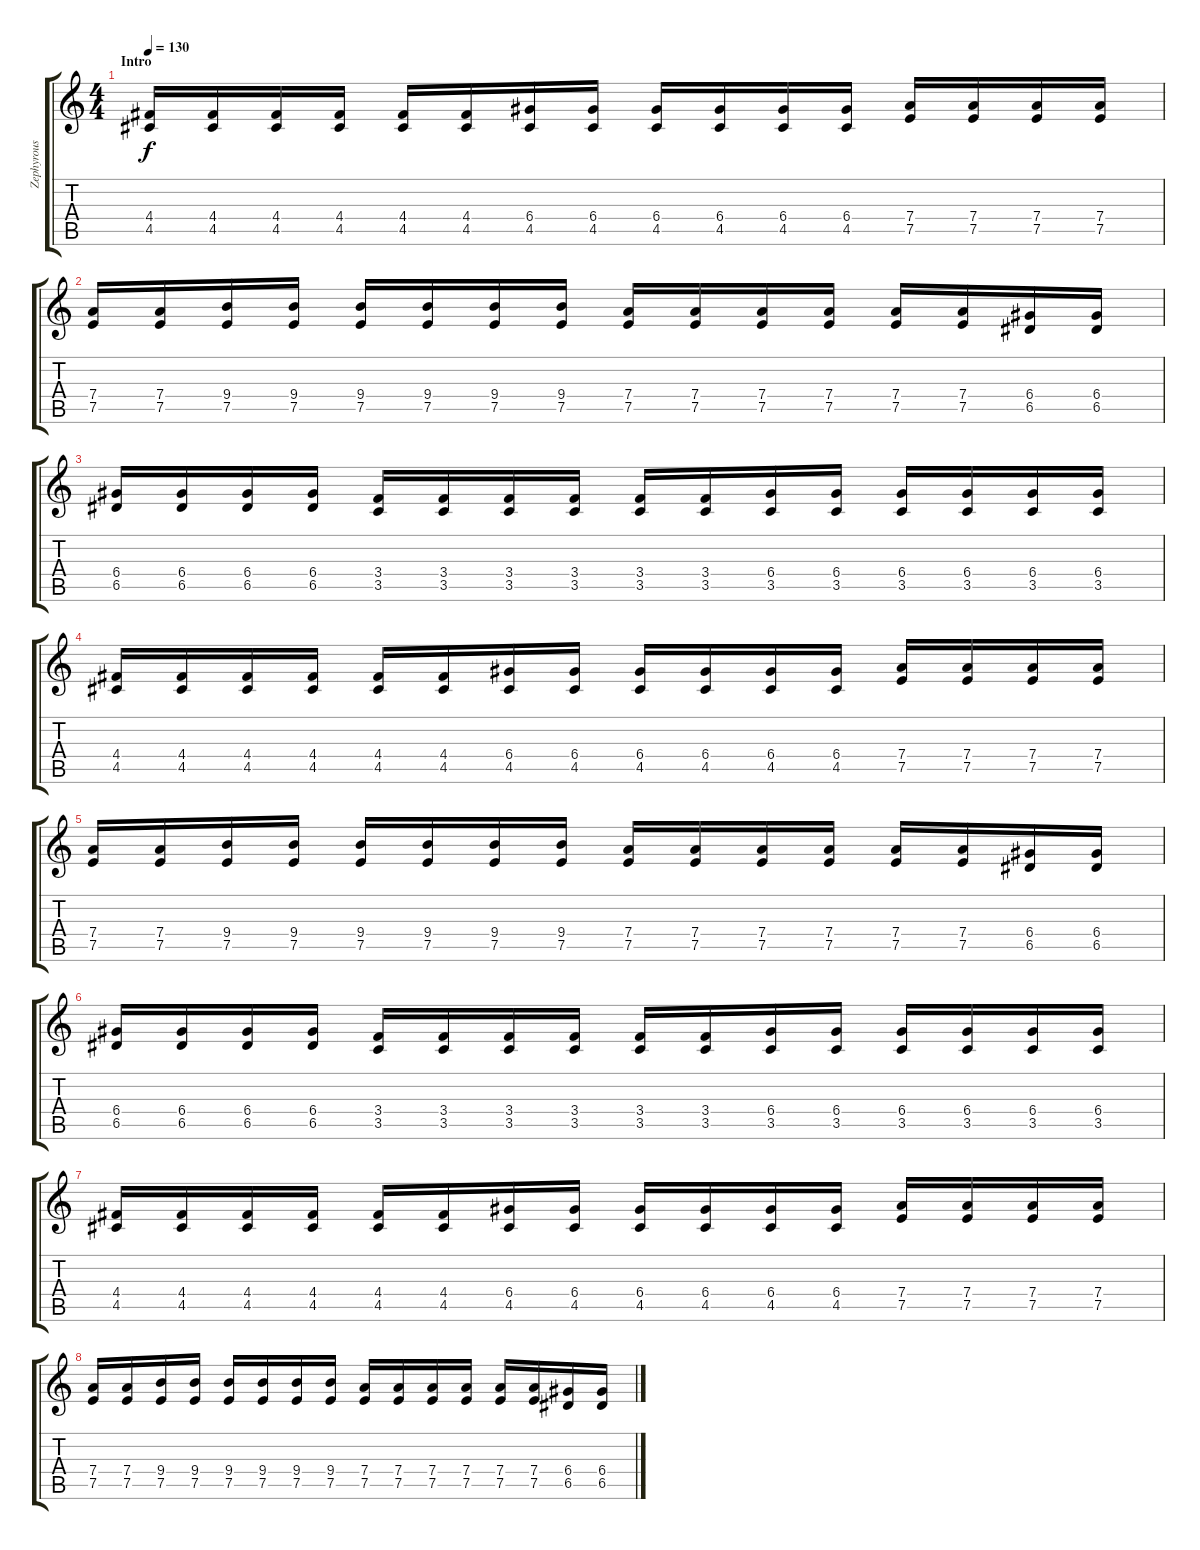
\track ("Zephyrous" "Zephyrous") {instrument overdrivenguitar}
\staff {score tabs}
\tuning (E4 B3 G3 D3 A2 E2) {hide}
\ts (4 4)
\section ("" "Intro")
\tempo 130
\clef g2
\ks c
(4.4 4.5).16{dy f instrument overdrivenguitar} (4.4 4.5).16 (4.4 4.5).16 (4.4 4.5).16 (4.4 4.5).16 (4.4 4.5).16 (6.4 4.5).16 (6.4 4.5).16 (6.4 4.5).16 (6.4 4.5).16 (6.4 4.5).16 (6.4 4.5).16 (7.4 7.5).16 (7.4 7.5).16 (7.4 7.5).16 (7.4 7.5).16 |
(7.4 7.5).16 (7.4 7.5).16 (9.4 7.5).16 (9.4 7.5).16 (9.4 7.5).16 (9.4 7.5).16 (9.4 7.5).16 (9.4 7.5).16 (7.4 7.5).16 (7.4 7.5).16 (7.4 7.5).16 (7.4 7.5).16 (7.4 7.5).16 (7.4 7.5).16 (6.4 6.5).16 (6.4 6.5).16 |
(6.4 6.5).16 (6.4 6.5).16 (6.4 6.5).16 (6.4 6.5).16 (3.4 3.5).16 (3.4 3.5).16 (3.4 3.5).16 (3.4 3.5).16 (3.4 3.5).16 (3.4 3.5).16 (6.4 3.5).16 (6.4 3.5).16 (6.4 3.5).16 (6.4 3.5).16 (6.4 3.5).16 (6.4 3.5).16 |
(4.4 4.5).16 (4.4 4.5).16 (4.4 4.5).16 (4.4 4.5).16 (4.4 4.5).16 (4.4 4.5).16 (6.4 4.5).16 (6.4 4.5).16 (6.4 4.5).16 (6.4 4.5).16 (6.4 4.5).16 (6.4 4.5).16 (7.4 7.5).16 (7.4 7.5).16 (7.4 7.5).16 (7.4 7.5).16 |
(7.4 7.5).16 (7.4 7.5).16 (9.4 7.5).16 (9.4 7.5).16 (9.4 7.5).16 (9.4 7.5).16 (9.4 7.5).16 (9.4 7.5).16 (7.4 7.5).16 (7.4 7.5).16 (7.4 7.5).16 (7.4 7.5).16 (7.4 7.5).16 (7.4 7.5).16 (6.4 6.5).16 (6.4 6.5).16 |
(6.4 6.5).16 (6.4 6.5).16 (6.4 6.5).16 (6.4 6.5).16 (3.4 3.5).16 (3.4 3.5).16 (3.4 3.5).16 (3.4 3.5).16 (3.4 3.5).16 (3.4 3.5).16 (6.4 3.5).16 (6.4 3.5).16 (6.4 3.5).16 (6.4 3.5).16 (6.4 3.5).16 (6.4 3.5).16 |
(4.4 4.5).16 (4.4 4.5).16 (4.4 4.5).16 (4.4 4.5).16 (4.4 4.5).16 (4.4 4.5).16 (6.4 4.5).16 (6.4 4.5).16 (6.4 4.5).16 (6.4 4.5).16 (6.4 4.5).16 (6.4 4.5).16 (7.4 7.5).16 (7.4 7.5).16 (7.4 7.5).16 (7.4 7.5).16 |
(7.4 7.5).16 (7.4 7.5).16 (9.4 7.5).16 (9.4 7.5).16 (9.4 7.5).16 (9.4 7.5).16 (9.4 7.5).16 (9.4 7.5).16 (7.4 7.5).16 (7.4 7.5).16 (7.4 7.5).16 (7.4 7.5).16 (7.4 7.5).16 (7.4 7.5).16 (6.4 6.5).16 (6.4 6.5).16
